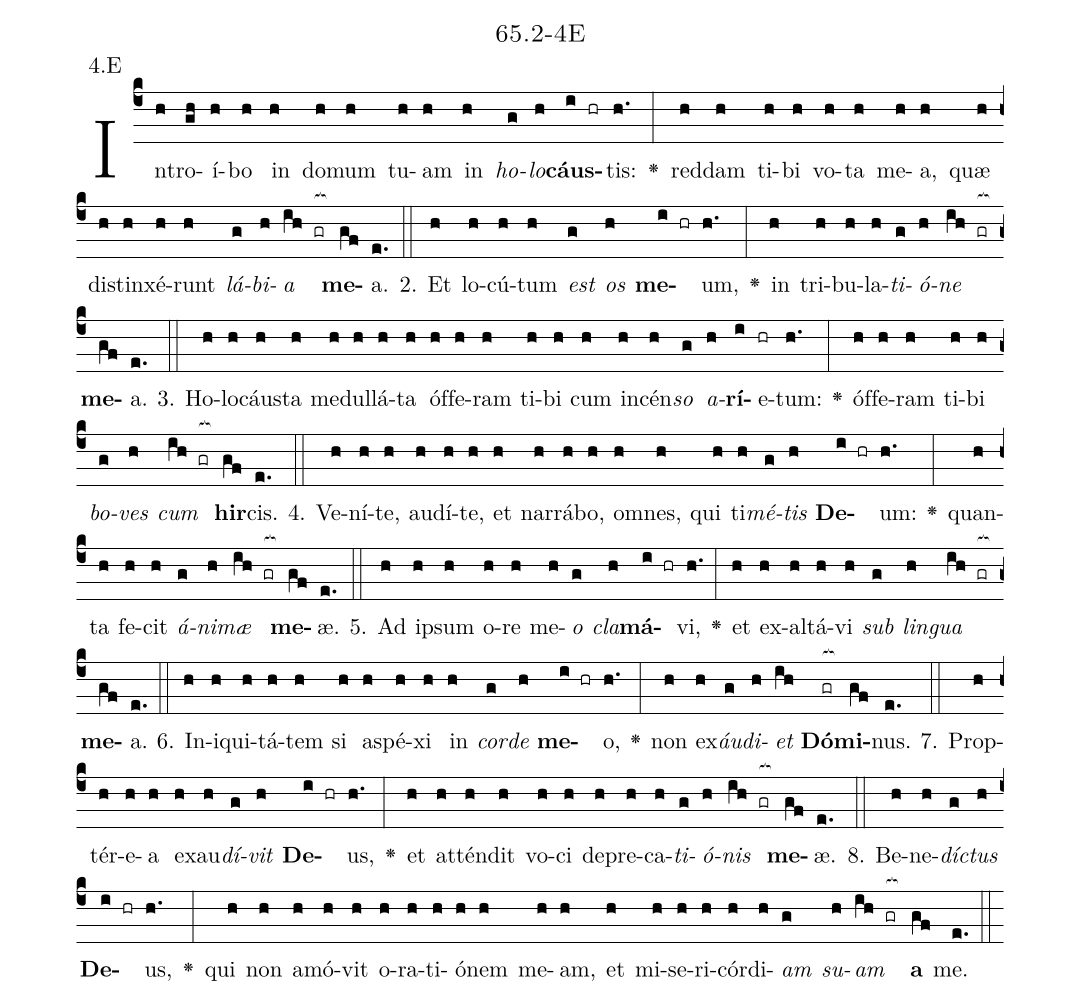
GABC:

name: 65.2-4E;
annotation: 4.E;
%%
(c4)In(h)tro(gh)í(h)bo(h) in(h) do(h)mum(h) tu(h)am(h) in(h) <i>ho</i>(g)<i>lo</i>(h)<b>cáus</b>(i hr)tis:(h.) <v>\greheightstar</v>(:) red(h)dam(h) ti(h)bi(h) vo(h)ta(h) me(h)a,(h) quæ(h) di(h)stin(h)xé(h)runt(h) <i>lá</i>(g)<i>bi</i>(h)<i>a</i>(ih gr[ocb:1{]) <b>me</b>(gf[ocb:0}])a.(e.) (::)
2. Et(h) lo(h)cú(h)tum(h) <i>est</i>(g) <i>os</i>(h) <b>me</b>(i hr)um,(h.) <v>\greheightstar</v>(:) in(h) tri(h)bu(h)la(h)<i>ti</i>(g)<i>ó</i>(h)<i>ne</i>(ih gr[ocb:1{]) <b>me</b>(gf[ocb:0}])a.(e.) (::)
3. Ho(h)lo(h)cáus(h)ta(h) me(h)dul(h)lá(h)ta(h) óf(h)fe(h)ram(h) ti(h)bi(h) cum(h) in(h)cén(h)<i>so</i>(g) <i>a</i>(h)<b>rí</b>(i)e(hr)tum:(h.) <v>\greheightstar</v>(:) óf(h)fe(h)ram(h) ti(h)bi(h) <i>bo</i>(g)<i>ves</i>(h) <i>cum</i>(ih gr[ocb:1{]) <b>hir</b>(gf[ocb:0}])cis.(e.) (::)
4. Ve(h)ní(h)te,(h) au(h)dí(h)te,(h) et(h) nar(h)rá(h)bo,(h) om(h)nes,(h) qui(h) ti(h)<i>mé</i>(g)<i>tis</i>(h) <b>De</b>(i hr)um:(h.) <v>\greheightstar</v>(:) quan(h)ta(h) fe(h)cit(h) <i>á</i>(g)<i>ni</i>(h)<i>mæ</i>(ih gr[ocb:1{]) <b>me</b>(gf[ocb:0}])æ.(e.) (::)
5. Ad(h) ip(h)sum(h) o(h)re(h) me(h)<i>o</i>(g) <i>cla</i>(h)<b>má</b>(i hr)vi,(h.) <v>\greheightstar</v>(:) et(h) ex(h)al(h)tá(h)vi(h) <i>sub</i>(g) <i>lin</i>(h)<i>gua</i>(ih gr[ocb:1{]) <b>me</b>(gf[ocb:0}])a.(e.) (::)
6. In(h)i(h)qui(h)tá(h)tem(h) si(h) a(h)spé(h)xi(h) in(h) <i>cor</i>(g)<i>de</i>(h) <b>me</b>(i hr)o,(h.) <v>\greheightstar</v>(:) non(h) ex(h)<i>áu</i>(g)<i>di</i>(h)<i>et</i>(ih) <b>Dó</b>(gr[ocb:1{])<b>mi</b>(gf[ocb:0}])nus.(e.) (::)
7. Prop(h)tér(h)e(h)a(h) ex(h)au(h)<i>dí</i>(g)<i>vit</i>(h) <b>De</b>(i hr)us,(h.) <v>\greheightstar</v>(:) et(h) at(h)tén(h)dit(h) vo(h)ci(h) de(h)pre(h)ca(h)<i>ti</i>(g)<i>ó</i>(h)<i>nis</i>(ih gr[ocb:1{]) <b>me</b>(gf[ocb:0}])æ.(e.) (::)
8. Be(h)ne(h)<i>díc</i>(g)<i>tus</i>(h) <b>De</b>(i hr)us,(h.) <v>\greheightstar</v>(:) qui(h) non(h) a(h)mó(h)vit(h) o(h)ra(h)ti(h)ó(h)nem(h) me(h)am,(h) et(h) mi(h)se(h)ri(h)cór(h)di(h)<i>am</i>(g) <i>su</i>(h)<i>am</i>(ih gr[ocb:1{]) <b>a</b>(gf[ocb:0}]) me.(e.) (::)
